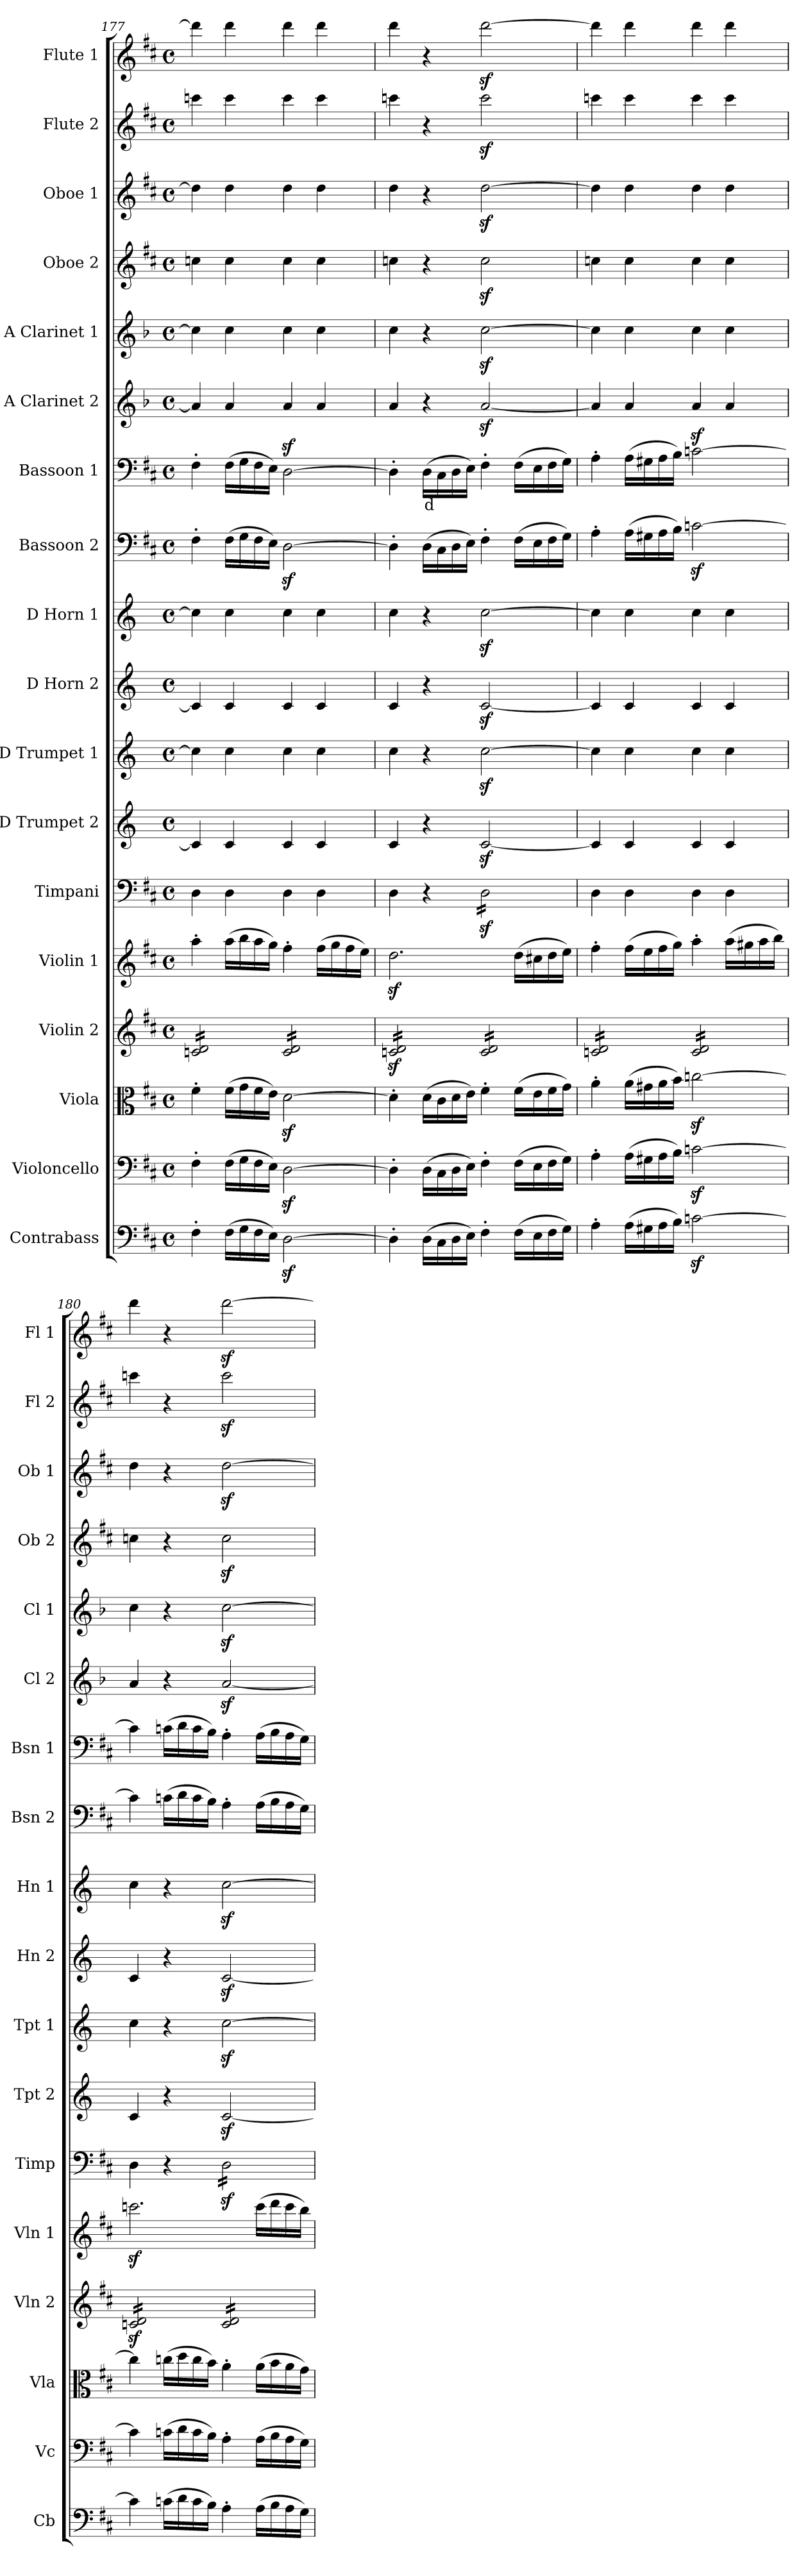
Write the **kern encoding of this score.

**kern	**kern	**kern	**kern	**kern	**kern	**kern	**kern	**kern	**kern	**kern	**kern	**text	**kern	**kern	**kern	**kern	**kern	**kern
*part18	*part17	*part16	*part15	*part14	*part13	*part12	*part11	*part10	*part9	*part8	*part7	*part7	*part6	*part5	*part4	*part3	*part2	*part1
*staff18	*staff17	*staff16	*staff15	*staff14	*staff13	*staff12	*staff11	*staff10	*staff9	*staff8	*staff7	*staff7	*staff6	*staff5	*staff4	*staff3	*staff2	*staff1
*I"Contrabass	*I"Violoncello	*I"Viola	*I"Violin 2	*I"Violin 1	*I"Timpani	*I"D Trumpet 2	*I"D Trumpet 1	*I"D Horn 2	*I"D Horn 1	*I"Bassoon 2	*I"Bassoon 1	*	*I"A Clarinet 2	*I"A Clarinet 1	*I"Oboe 2	*I"Oboe 1	*I"Flute 2	*I"Flute 1
*I'Cb	*I'Vc	*I'Vla	*I'Vln 2	*I'Vln 1	*I'Timp	*I'Tpt 2	*I'Tpt 1	*I'Hn 2	*I'Hn 1	*I'Bsn 2	*I'Bsn 1	*	*I'Cl 2	*I'Cl 1	*I'Ob 2	*I'Ob 1	*I'Fl 2	*I'Fl 1
*clefF4	*clefF4	*clefC3	*clefG2	*clefG2	*clefF4	*clefG2	*clefG2	*clefG2	*clefG2	*clefF4	*clefF4	*	*clefG2	*clefG2	*clefG2	*clefG2	*clefG2	*clefG2
*ITrd7c12	*	*	*	*	*	*ITrd-1c-2	*ITrd-1c-2	*ITrd6c10	*ITrd6c10	*	*	*	*ITrd2c3	*ITrd2c3	*	*	*	*
*k[f#c#]	*k[f#c#]	*k[f#c#]	*k[f#c#]	*k[f#c#]	*k[f#c#]	*k[f#c#]	*k[f#c#]	*k[f#c#]	*k[f#c#]	*k[f#c#]	*k[f#c#]	*	*k[f#c#]	*k[f#c#]	*k[f#c#]	*k[f#c#]	*k[f#c#]	*k[f#c#]
*M4/4	*M4/4	*M4/4	*M4/4	*M4/4	*M4/4	*M4/4	*M4/4	*M4/4	*M4/4	*M4/4	*M4/4	*	*M4/4	*M4/4	*M4/4	*M4/4	*M4/4	*M4/4
*met(c)	*met(c)	*met(c)	*met(c)	*met(c)	*met(c)	*met(c)	*met(c)	*met(c)	*met(c)	*met(c)	*met(c)	*	*met(c)	*met(c)	*met(c)	*met(c)	*met(c)	*met(c)
=177	=177	=177	=177	=177	=177	=177	=177	=177	=177	=177	=177	=177	=177	=177	=177	=177	=177	=177
*	*	*	*tremolo	*	*	*	*	*	*	*	*	*	*	*	*	*	*	*
4FF#'\	4F#'\	4f#'\	16cn/ 16d/LL	4aa'\	4D\	4d/]	4dd\]	4D/]	4d\]	4F#'\	4F#'\	.	4f#/]	4a\]	4ccn\	4dd\]	4cccn\	4ddd\]
.	.	.	16cn/ 16d/	.	.	.	.	.	.	.	.	.	.	.	.	.	.	.
.	.	.	16cn/ 16d/	.	.	.	.	.	.	.	.	.	.	.	.	.	.	.
.	.	.	16cn/ 16d/	.	.	.	.	.	.	.	.	.	.	.	.	.	.	.
(16FF#\LL	(16F#\LL	(16f#\LL	16cn/ 16d/	(16aa\LL	4D\	4d/	4dd\	4D/	4d\	(16F#\LL	(16F#\LL	.	4f#/	4a\	4cc\	4dd\	4ccc\	4ddd\
16GG\	16G\	16g\	16cn/ 16d/	16bb\	.	.	.	.	.	16G\	16G\	.	.	.	.	.	.	.
16FF#\	16F#\	16f#\	16cn/ 16d/	16aa\	.	.	.	.	.	16F#\	16F#\	.	.	.	.	.	.	.
16EE\JJ)	16E\JJ)	16e\JJ)	16cn/ 16d/JJ	16gg\JJ)	.	.	.	.	.	16E\JJ)	16E\JJ)	.	.	.	.	.	.	.
[2DDz<\	[2Dz<\	[2dz<\	16c/ 16d/LL	4ff#'\	4D\	4d/	4dd\	4D/	4d\	[2Dz<\	[2Dz<\	.	4f#/	4a\	4cc\	4dd\	4ccc\	4ddd\
.	.	.	16c/ 16d/	.	.	.	.	.	.	.	.	.	.	.	.	.	.	.
.	.	.	16c/ 16d/	.	.	.	.	.	.	.	.	.	.	.	.	.	.	.
.	.	.	16c/ 16d/	.	.	.	.	.	.	.	.	.	.	.	.	.	.	.
.	.	.	16c/ 16d/	(16ff#\LL	4D\	4d/	4dd\	4D/	4d\	.	.	.	4f#/	4a\	4cc\	4dd\	4ccc\	4ddd\
.	.	.	16c/ 16d/	16gg\	.	.	.	.	.	.	.	.	.	.	.	.	.	.
.	.	.	16c/ 16d/	16ff#\	.	.	.	.	.	.	.	.	.	.	.	.	.	.
.	.	.	16c/ 16d/JJ	16ee\JJ)	.	.	.	.	.	.	.	.	.	.	.	.	.	.
=178	=178	=178	=178	=178	=178	=178	=178	=178	=178	=178	=178	=178	=178	=178	=178	=178	=178	=178
4DD'\]	4D'\]	4d'\]	16cn/z< 16d/z<LL	2.ddz<\	4D\	4d/	4dd\	4D/	4d\	4D'\]	4D'\]	.	4f#/	4a\	4ccn\	4dd\	4cccn\	4ddd\
.	.	.	16cn/z< 16d/z<	.	.	.	.	.	.	.	.	.	.	.	.	.	.	.
.	.	.	16cn/z< 16d/z<	.	.	.	.	.	.	.	.	.	.	.	.	.	.	.
.	.	.	16cn/z< 16d/z<	.	.	.	.	.	.	.	.	.	.	.	.	.	.	.
!	!	!	!	!	!	!	!	!	!	!	!	!LO:LY:b:color=#FF0000	!	!	!	!	!	!
(16DD\LL	(16D\LL	(16d\LL	16cn/z< 16d/z<	.	4r	4r	4r	4r	4r	(16D\LL	(16D\LL	d	4r	4r	4r	4r	4r	4r
16CC#\	16C#\	16c#\	16cn/z< 16d/z<	.	.	.	.	.	.	16C#\	16C#\	.	.	.	.	.	.	.
16DD\	16D\	16d\	16cn/z< 16d/z<	.	.	.	.	.	.	16D\	16D\	.	.	.	.	.	.	.
16EE\JJ)	16E\JJ)	16e\JJ)	16cn/z< 16d/z<JJ	.	.	.	.	.	.	16E\JJ)	16E\JJ)	.	.	.	.	.	.	.
*	*	*	*	*	*tremolo	*	*	*	*	*	*	*	*	*	*	*	*	*
4FF#'\	4F#'\	4f#'\	16c/ 16d/LL	.	16Dz<\LL	[2dz</	[2ddz<\	[2Dz</	[2dz<\	4F#'\	4F#'\	.	[2f#z</	[2az<\	2ccz<\	[2ddz<\	2cccz<\	[2dddz<\
.	.	.	16c/ 16d/	.	16Dz<\	.	.	.	.	.	.	.	.	.	.	.	.	.
.	.	.	16c/ 16d/	.	16Dz<\	.	.	.	.	.	.	.	.	.	.	.	.	.
.	.	.	16c/ 16d/	.	16Dz<\	.	.	.	.	.	.	.	.	.	.	.	.	.
(16FF#\LL	(16F#\LL	(16f#\LL	16c/ 16d/	(16dd\LL	16Dz<\	.	.	.	.	(16F#\LL	(16F#\LL	.	.	.	.	.	.	.
16EE\	16E\	16e\	16c/ 16d/	16cc#X\	16Dz<\	.	.	.	.	16E\	16E\	.	.	.	.	.	.	.
16FF#\	16F#\	16f#\	16c/ 16d/	16dd\	16Dz<\	.	.	.	.	16F#\	16F#\	.	.	.	.	.	.	.
16GG\JJ)	16G\JJ)	16g\JJ)	16c/ 16d/JJ	16ee\JJ)	16Dz<\JJ	.	.	.	.	16G\JJ)	16G\JJ)	.	.	.	.	.	.	.
*	*	*	*	*	*Xtremolo	*	*	*	*	*	*	*	*	*	*	*	*	*
=179	=179	=179	=179	=179	=179	=179	=179	=179	=179	=179	=179	=179	=179	=179	=179	=179	=179	=179
4AA'\	4A'\	4a'\	16cn/ 16d/LL	4ff#'\	4D\	4d/]	4dd\]	4D/]	4d\]	4A'\	4A'\	.	4f#/]	4a\]	4ccn\	4dd\]	4cccn\	4ddd\]
.	.	.	16cn/ 16d/	.	.	.	.	.	.	.	.	.	.	.	.	.	.	.
.	.	.	16cn/ 16d/	.	.	.	.	.	.	.	.	.	.	.	.	.	.	.
.	.	.	16cn/ 16d/	.	.	.	.	.	.	.	.	.	.	.	.	.	.	.
(16AA\LL	(16A\LL	(16a\LL	16cn/ 16d/	(16ff#\LL	4D\	4d/	4dd\	4D/	4d\	(16A\LL	(16A\LL	.	4f#/	4a\	4cc\	4dd\	4ccc\	4ddd\
16GG#X\	16G#X\	16g#X\	16cn/ 16d/	16ee\	.	.	.	.	.	16G#X\	16G#X\	.	.	.	.	.	.	.
16AA\	16A\	16a\	16cn/ 16d/	16ff#\	.	.	.	.	.	16A\	16A\	.	.	.	.	.	.	.
16BB\JJ)	16B\JJ)	16b\JJ)	16cn/ 16d/JJ	16gg\JJ)	.	.	.	.	.	16B\JJ)	16B\JJ)	.	.	.	.	.	.	.
[2Cnz<\	[2cnz<\	[2ccnz<\	16c/ 16d/LL	4aa'\	4D\	4d/	4dd\	4D/	4d\	[2cnz<\	[2cnz<\	.	4f#/	4a\	4cc\	4dd\	4ccc\	4ddd\
.	.	.	16c/ 16d/	.	.	.	.	.	.	.	.	.	.	.	.	.	.	.
.	.	.	16c/ 16d/	.	.	.	.	.	.	.	.	.	.	.	.	.	.	.
.	.	.	16c/ 16d/	.	.	.	.	.	.	.	.	.	.	.	.	.	.	.
.	.	.	16c/ 16d/	(16aa\LL	4D\	4d/	4dd\	4D/	4d\	.	.	.	4f#/	4a\	4cc\	4dd\	4ccc\	4ddd\
.	.	.	16c/ 16d/	16gg#X\	.	.	.	.	.	.	.	.	.	.	.	.	.	.
.	.	.	16c/ 16d/	16aa\	.	.	.	.	.	.	.	.	.	.	.	.	.	.
.	.	.	16c/ 16d/JJ	16bb\JJ)	.	.	.	.	.	.	.	.	.	.	.	.	.	.
=180	=180	=180	=180	=180	=180	=180	=180	=180	=180	=180	=180	=180	=180	=180	=180	=180	=180	=180
4C\]	4c\]	4cc\]	16cn/z< 16d/z<LL	2.cccnz<\	4D\	4d/	4dd\	4D/	4d\	4c\]	4c\]	.	4f#/	4a\	4ccn\	4dd\	4cccn\	4ddd\
.	.	.	16cn/z< 16d/z<	.	.	.	.	.	.	.	.	.	.	.	.	.	.	.
.	.	.	16cn/z< 16d/z<	.	.	.	.	.	.	.	.	.	.	.	.	.	.	.
.	.	.	16cn/z< 16d/z<	.	.	.	.	.	.	.	.	.	.	.	.	.	.	.
(16Cn\LL	(16cn\LL	(16ccn\LL	16cn/z< 16d/z<	.	4r	4r	4r	4r	4r	(16cn\LL	(16cn\LL	.	4r	4r	4r	4r	4r	4r
16D\	16d\	16dd\	16cn/z< 16d/z<	.	.	.	.	.	.	16d\	16d\	.	.	.	.	.	.	.
16C\	16c\	16cc\	16cn/z< 16d/z<	.	.	.	.	.	.	16c\	16c\	.	.	.	.	.	.	.
16BB\JJ)	16B\JJ)	16b\JJ)	16cn/z< 16d/z<JJ	.	.	.	.	.	.	16B\JJ)	16B\JJ)	.	.	.	.	.	.	.
*	*	*	*	*	*tremolo	*	*	*	*	*	*	*	*	*	*	*	*	*
4AA'\	4A'\	4a'\	16c/ 16d/LL	.	16Dz<\LL	[2dz</	[2ddz<\	[2Dz</	[2dz<\	4A'\	4A'\	.	[2f#z</	[2az<\	2ccz<\	[2ddz<\	2cccz<\	[2dddz<\
.	.	.	16c/ 16d/	.	16Dz<\	.	.	.	.	.	.	.	.	.	.	.	.	.
.	.	.	16c/ 16d/	.	16Dz<\	.	.	.	.	.	.	.	.	.	.	.	.	.
.	.	.	16c/ 16d/	.	16Dz<\	.	.	.	.	.	.	.	.	.	.	.	.	.
(16AA\LL	(16A\LL	(16a\LL	16c/ 16d/	(16ccc\LL	16Dz<\	.	.	.	.	(16A\LL	(16A\LL	.	.	.	.	.	.	.
16BB\	16B\	16b\	16c/ 16d/	16ddd\	16Dz<\	.	.	.	.	16B\	16B\	.	.	.	.	.	.	.
16AA\	16A\	16a\	16c/ 16d/	16ccc\	16Dz<\	.	.	.	.	16A\	16A\	.	.	.	.	.	.	.
16GG\JJ)	16G\JJ)	16g\JJ)	16c/ 16d/JJ	16bb\JJ)	16Dz<\JJ	.	.	.	.	16G\JJ)	16G\JJ)	.	.	.	.	.	.	.
*	*	*	*	*	*Xtremolo	*	*	*	*	*	*	*	*	*	*	*	*	*
*	*	*	*Xtremolo	*	*	*	*	*	*	*	*	*	*	*	*	*	*	*
=	=	=	=	=	=	=	=	=	=	=	=	=	=	=	=	=	=	=
*-	*-	*-	*-	*-	*-	*-	*-	*-	*-	*-	*-	*-	*-	*-	*-	*-	*-	*-
